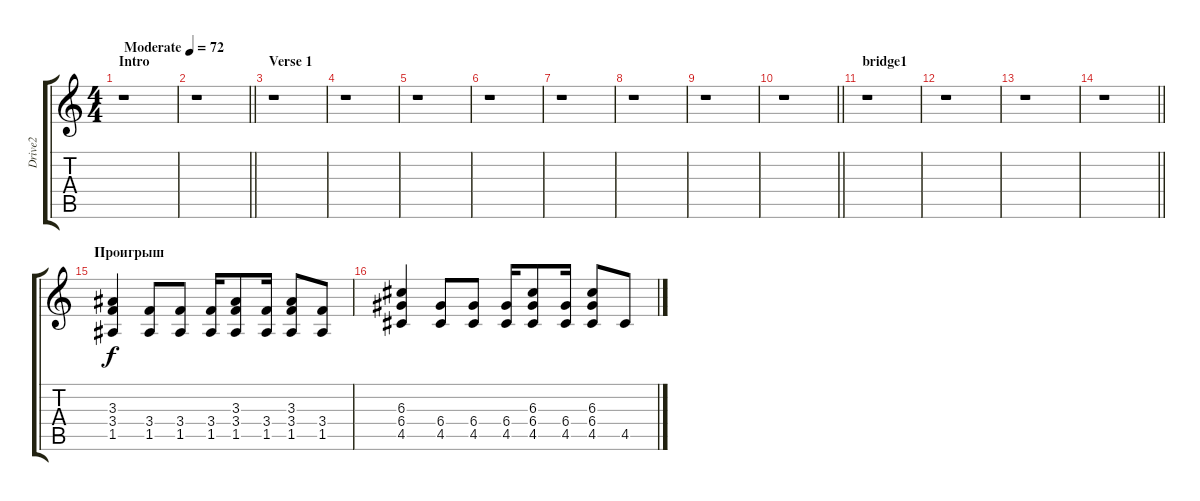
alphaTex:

\track ("Drive2" "Drive2") {instrument distortionguitar}
\staff {score tabs}
\tuning (E4 B3 G3 D3 A2 E2) {hide}
\ts (4 4)
\section ("" "Intro")
\tempo (72 "Moderate")
\clef g2
\ks c
r.1{dy f instrument distortionguitar} |
\barLineRight lightlight
r.1 |
\section ("" "Verse 1")
r.1 |
r.1 |
r.1 |
r.1 |
r.1 |
r.1 |
r.1 |
\barLineRight lightlight
r.1 |
\section ("" "bridge1")
r.1 |
r.1 |
r.1 |
\barLineRight lightlight
r.1 |
\section ("" "Проигрыш")
(3.3 3.4 1.5).4 (3.4 1.5).8 (3.4 1.5).8 (3.4 1.5).16 (3.3 3.4 1.5).8 (3.4 1.5).16 (3.3 3.4 1.5).8 (3.4 1.5).8 |
(6.3 6.4 4.5).4 (6.4 4.5).8 (6.4 4.5).8 (6.4 4.5).16 (6.3 6.4 4.5).8 (6.4 4.5).16 (6.3 6.4 4.5).8 4.5.8
